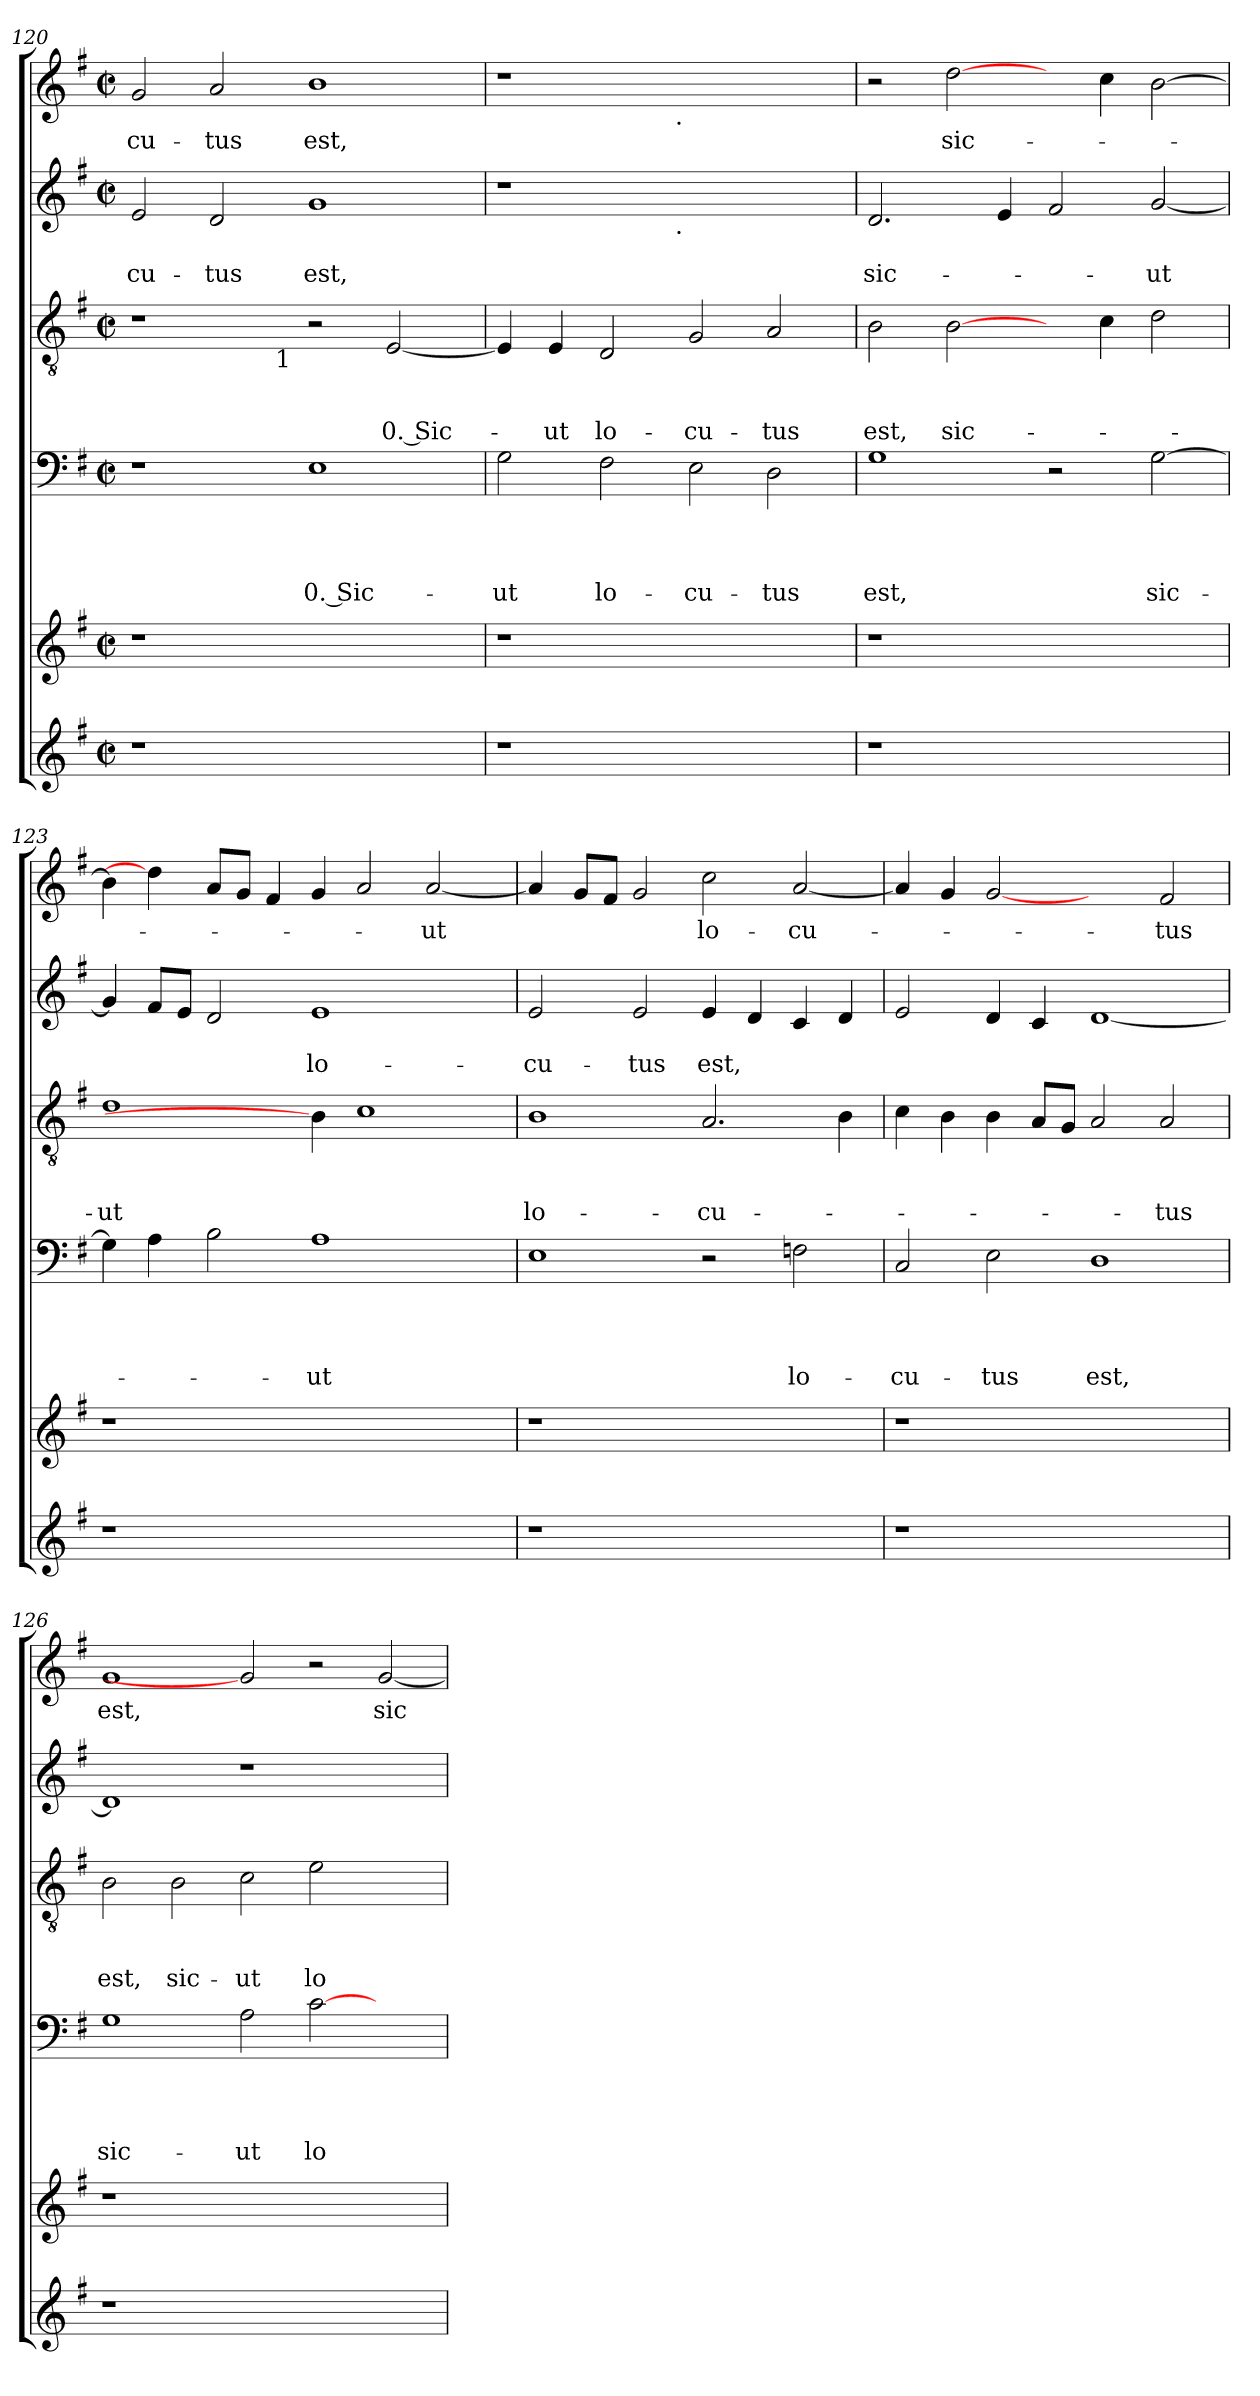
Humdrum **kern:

**kern	**kern	**kern	**text	**text	**text	**text	**kern	**text	**text	**text	**kern	**text	**text	**kern	**text
*part6	*part5	*part4	*part4	*part4	*part4	*part4	*part3	*part3	*part3	*part3	*part2	*part2	*part2	*part1	*part1
*staff6	*staff5	*staff4	*staff4	*staff4	*staff4	*staff4	*staff3	*staff3	*staff3	*staff3	*staff2	*staff2	*staff2	*staff1	*staff1
*clefG2	*clefG2	*clefF4	*	*	*	*	*clefGv2	*	*	*	*clefG2	*	*	*clefG2	*
*k[f#]	*k[f#]	*k[f#]	*	*	*	*	*k[f#]	*	*	*	*k[f#]	*	*	*k[f#]	*
*G:	*G:	*G:	*	*	*	*	*G:	*	*	*	*G:	*	*	*G:	*
*M2/2	*M2/2	*M2/2	*	*	*	*	*M2/2	*	*	*	*M2/2	*	*	*M2/2	*
*met(c|)	*met(c|)	*met(c|)	*	*	*	*	*met(c|)	*	*	*	*met(c|)	*	*	*met(c|)	*
=120	=120	=120	=120	=120	=120	=120	=120	=120	=120	=120	=120	=120	=120	=120	=120
!	!	!	!	!	!	!	!	!	!	!	!	!	!LO:LY:b	!	!LO:LY:b
*	*	*	*	*	*	*	*^	*	*	*	*	*	*	*	*
1r	1r	1r	.	.	.	.	1r	2..ryy	.	.	.	2e/	.	-cu-	2g/	-cu-
!	!	!	!	!	!	!	!	!	!	!	!	!	!	!LO:LY:b:rj	!	!LO:LY:b:rj
.	.	.	.	.	.	.	.	.	.	.	.	2d/	.	-tus	2a/	-tus
!	!	!	!	!	!	!	!	!LO:TX:b:t=1	!	!	!	!	!	!	!	!
.	.	.	.	.	.	.	.	1ryy	.	.	.	.	.	.	.	.
!	!	!	!	!	!	!LO:LY:b:rj	!	!	!	!	!	!	!	!LO:LY:b	!	!LO:LY:b
1ryy	1ryy	1E	.	.	.	0. Sic-	2r	.	.	.	.	1g	.	est,	1b	est,
!	!	!	!	!	!	!	!	!	!	!	!LO:LY:b:rj	!	!	!	!	!
.	.	.	.	.	.	.	[<2E/	.	.	.	0. Sic-	.	.	.	.	.
.	.	.	.	.	.	.	.	8ryy	.	.	.	.	.	.	.	.
=121	=121	=121	=121	=121	=121	=121	=121	=121	=121	=121	=121	=121	=121	=121	=121	=121
!	!	!	!	!	!	!LO:LY:b	!	!	!	!	!	!	!	!	!	!
*	*	*	*	*	*	*	*v	*v	*	*	*	*^	*	*	*^	*
1r	1r	2G\	.	.	.	-ut	4E/]	.	.	.	1r	2ryy	.	.	1r	2ryy	.
!	!	!	!	!	!	!	!	!	!	!LO:LY:b	!	!	!	!	!	!	!
.	.	.	.	.	.	.	4E/	.	.	-ut	.	.	.	.	.	.	.
!	!	!	!	!	!	!LO:LY:b	!	!	!	!LO:LY:b	!	!	!	!	!	!	!
.	.	2F#\	.	.	.	lo-	2D/	.	.	lo-	.	4...ryy	.	.	.	4...ryy	.
!	!	!	!	!	!	!	!	!	!	!	!	!	!	!	!	!LO:TX:b:t=.	!
!	!	!	!	!	!	!	!	!	!	!	!	!LO:TX:b:t=.	!	!	!	!	!
.	.	.	.	.	.	.	.	.	.	.	.	1ryy	.	.	.	1ryy	.
!	!	!	!	!	!	!LO:LY:b	!	!	!	!LO:LY:b	!	!	!	!	!	!	!
1ryy	1ryy	2E\	.	.	.	-cu-	2G/	.	.	-cu-	1ryy	.	.	.	1ryy	.	.
!	!	!	!	!	!	!LO:LY:b:rj	!	!	!	!LO:LY:b:rj	!	!	!	!	!	!	!
.	.	2D\	.	.	.	-tus	2A/	.	.	-tus	.	.	.	.	.	.	.
.	.	.	.	.	.	.	.	.	.	.	.	32ryy	.	.	.	32ryy	.
=122	=122	=122	=122	=122	=122	=122	=122	=122	=122	=122	=122	=122	=122	=122	=122	=122	=122
!	!	!	!	!	!	!LO:LY:b	!	!	!	!LO:LY:b	!	!	!	!LO:LY:b	!	!	!
*	*	*	*	*	*	*	*	*	*	*	*v	*v	*	*	*	*	*
*	*	*	*	*	*	*	*	*	*	*	*	*	*	*v	*v	*
1r	1r	1G	.	.	.	est,	2B\	.	.	est,	2.d/	.	sic-	2r	.
!	!	!	!	!	!	!	!	!	!	!LO:LY:b	!	!	!	!	!LO:LY:b
.	.	.	.	.	.	.	[2B\	.	.	sic-	.	.	.	[2dd\	sic-
.	.	.	.	.	.	.	.	.	.	.	4e/	.	.	.	.
1ryy	1ryy	2r	.	.	.	.	4ryy	.	.	.	2f#/	.	.	4ryy	.
.	.	.	.	.	.	.	4c\	.	.	.	.	.	.	4cc\	.
!	!	!	!	!	!	!LO:LY:b	!	!	!	!	!	!	!LO:LY:b	!	!
.	.	[>2G\	.	.	.	sic-	2d\	.	.	.	[<2g/	.	-ut	[>2b\	.
=123	=123	=123	=123	=123	=123	=123	=123	=123	=123	=123	=123	=123	=123	=123	=123
!	!	!	!	!	!	!	!	!	!	!LO:LY:b	!	!	!	!	!
1r	1r	4G\]	.	.	.	.	1d	.	.	-ut	4g/]	.	.	4b\]	.
.	.	4A\	.	.	.	.	.	.	.	.	8f#/L	.	.	4dd\]	.
.	.	.	.	.	.	.	.	.	.	.	8e/J	.	.	.	.
.	.	2B\	.	.	.	.	.	.	.	.	2d/	.	.	8a/L	.
.	.	.	.	.	.	.	.	.	.	.	.	.	.	8g/J	.
.	.	.	.	.	.	.	.	.	.	.	.	.	.	4f#/	.
!	!	!	!	!	!	!LO:LY:b	!	!	!	!	!	!	!LO:LY:b	!	!
1ryy	1ryy	1A	.	.	.	-ut	4B\]	.	.	.	1e	.	lo-	4g/	.
.	.	.	.	.	.	.	1c	.	.	.	.	.	.	2a/	.
!	!	!	!	!	!	!	!	!	!	!	!	!	!	!	!LO:LY:b
.	.	.	.	.	.	.	.	.	.	.	.	.	.	[<2a/	-ut
4ryy	4ryy	4ryy	.	.	.	.	.	.	.	.	4ryy	.	.	.	.
=124	=124	=124	=124	=124	=124	=124	=124	=124	=124	=124	=124	=124	=124	=124	=124
!	!	!	!	!	!	!	!	!	!	!LO:LY:b	!	!	!LO:LY:b	!	!
1r	1r	1E	.	.	.	.	1B	.	.	lo-	2e/	.	-cu-	4a/]	.
.	.	.	.	.	.	.	.	.	.	.	.	.	.	8g/L	.
.	.	.	.	.	.	.	.	.	.	.	.	.	.	8f#/J	.
!	!	!	!	!	!	!	!	!	!	!	!	!	!LO:LY:b	!	!
.	.	.	.	.	.	.	.	.	.	.	2e/	.	-tus	2g/	.
!	!	!	!	!	!	!	!	!	!	!LO:LY:b	!	!	!LO:LY:b	!	!LO:LY:b
1ryy	1ryy	2r	.	.	.	.	2.A/	.	.	-cu-	4e/	.	est,	2cc\	lo-
.	.	.	.	.	.	.	.	.	.	.	4d/	.	.	.	.
!	!	!	!	!	!	!LO:LY:b	!	!	!	!	!	!	!	!	!LO:LY:b
.	.	2Fn\	.	.	.	lo-	.	.	.	.	4c/	.	.	[>2a/	-cu-
.	.	.	.	.	.	.	4B\	.	.	.	4d/	.	.	.	.
!!LO:PB:g=z
=125	=125	=125	=125	=125	=125	=125	=125	=125	=125	=125	=125	=125	=125	=125	=125
!	!	!	!	!	!	!LO:LY:b	!	!	!	!	!	!	!	!	!
1r	1r	2C/	.	.	.	-cu-	4c\	.	.	.	2e/	.	.	4a/]	.
.	.	.	.	.	.	.	4B\	.	.	.	.	.	.	4g/	.
!	!	!	!	!	!	!LO:LY:b	!	!	!	!	!	!	!	!	!
.	.	2E\	.	.	.	-tus	4B\	.	.	.	4d/	.	.	[2g	.
.	.	.	.	.	.	.	8A/L	.	.	.	4c/	.	.	.	.
.	.	.	.	.	.	.	8G/J	.	.	.	.	.	.	.	.
!	!	!	!	!	!	!LO:LY:b	!	!	!	!	!	!	!	!	!
1ryy	1ryy	1D	.	.	.	est,	2A/	.	.	.	[<1d	.	.	2ryy	.
!	!	!	!	!	!	!	!	!	!	!LO:LY:b	!	!	!	!	!LO:LY:b
.	.	.	.	.	.	.	2A/	.	.	-tus	.	.	.	2f#/	-tus
=126	=126	=126	=126	=126	=126	=126	=126	=126	=126	=126	=126	=126	=126	=126	=126
!	!	!	!	!	!	!LO:LY:b	!	!	!	!LO:LY:b	!	!	!	!	!LO:LY:b
1r	1r	1G	.	.	.	sic-	2B\	.	.	est,	1d]	.	.	1g	est,
!	!	!	!	!	!	!	!	!	!	!LO:LY:b	!	!	!	!	!
.	.	.	.	.	.	.	2B\	.	.	sic-	.	.	.	.	.
!	!	!	!	!	!	!LO:LY:b	!	!	!	!LO:LY:b	!	!	!	!	!
1.ryy	1.ryy	2A\	.	.	.	-ut	2c\	.	.	-ut	1r	.	.	2g]	.
!	!	!	!	!	!	!LO:LY:b	!	!	!	!LO:LY:b	!	!	!	!	!
.	.	[>2c\	.	.	.	lo-	2e\	.	.	lo-	.	.	.	2r	.
!	!	!	!	!	!	!	!	!	!	!	!	!	!	!	!LO:LY:b
.	.	2ryy	.	.	.	.	2ryy	.	.	.	2ryy	.	.	[<2g/	sic-
=	=	=	=	=	=	=	=	=	=	=	=	=	=	=	=
*-	*-	*-	*-	*-	*-	*-	*-	*-	*-	*-	*-	*-	*-	*-	*-
